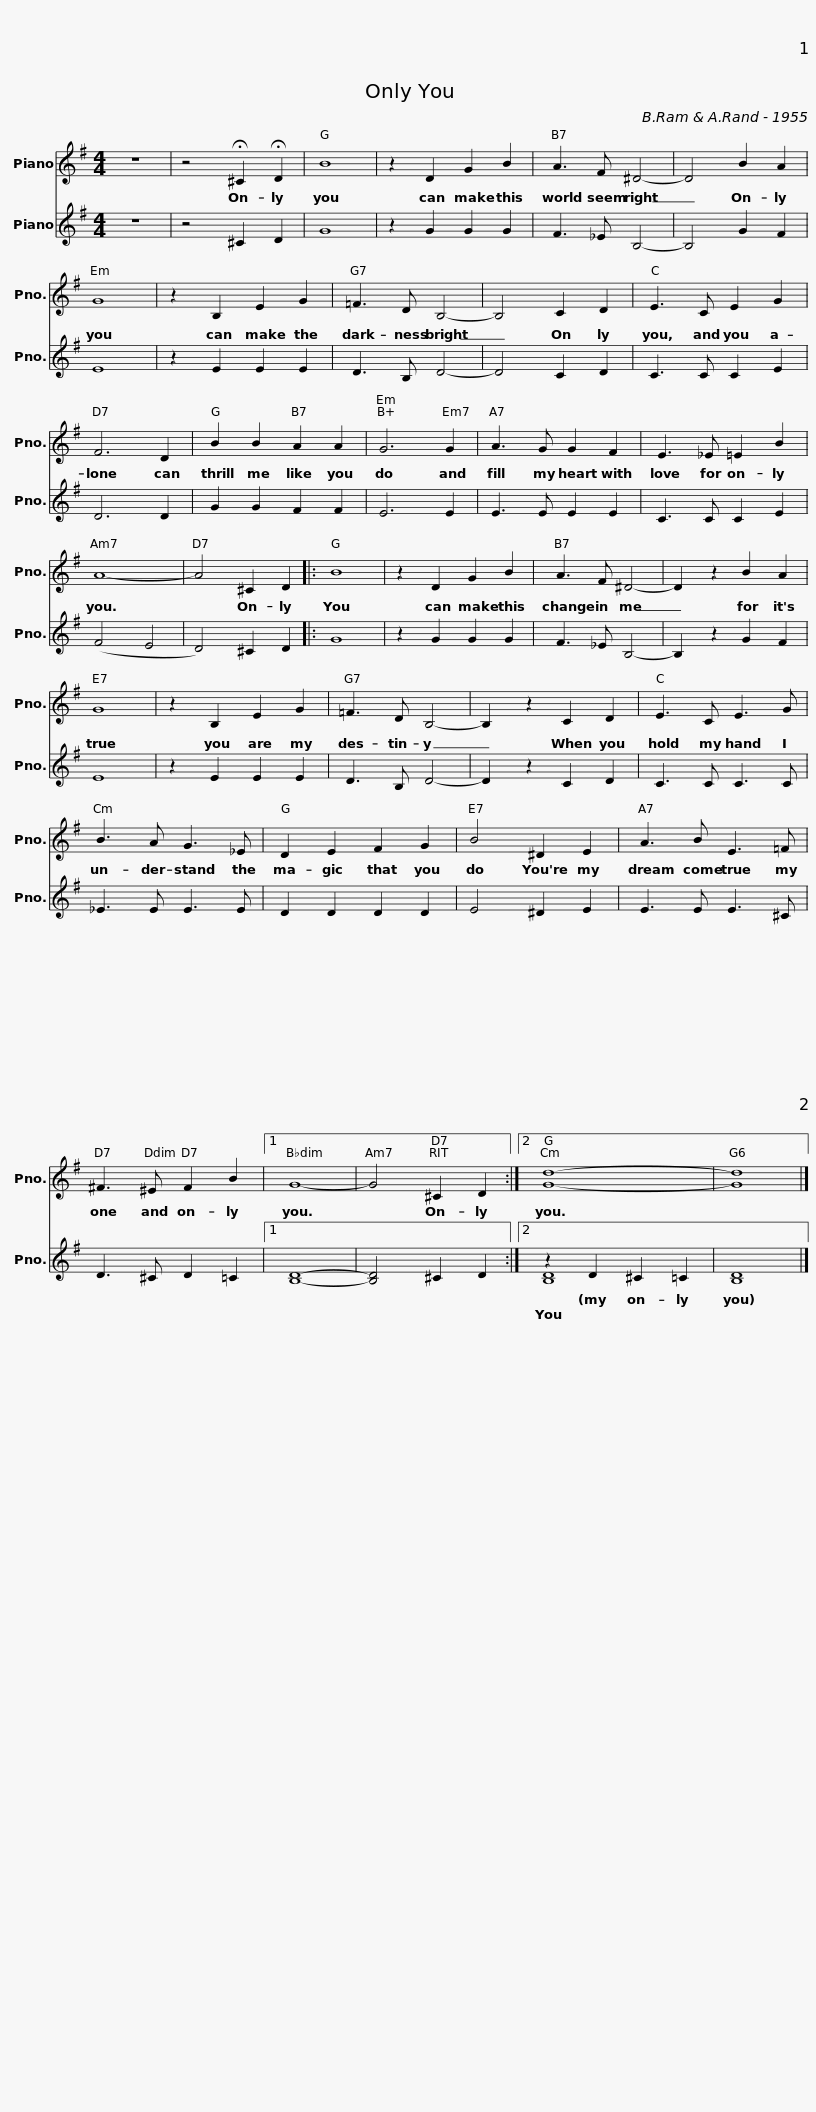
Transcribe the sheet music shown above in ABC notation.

X:1
%%score 1 ( 2 3 4 )
L:1/8
M:4/4
I:linebreak $
K:G
V:1 treble
V:2 treble
V:3 treble
V:4 treble
V:1
 z8 | z4 !fermata!^C2 !fermata!D2 | B8 | z2 D2 G2 B2 | A3 F ^D4- | %5
 D4 B2 A2 | G8 |$ z2 B,2 E2 G2 | =F3 D B,4- | B,4 C2 D2 | %10
 E3 C E2 G2 | F6 D2 |$ B2 B2 A2 A2 | G6 G2 | A3 G G2 F2 | %15
 E3 _E =E2 B2 | A8- | A4 ^C2 D2 |:$ B8 | z2 D2 G2 B2 | %20
 A3 F ^D4- | D2 z2 B2 A2 | G8 | z2 B,2 E2 G2 |$ =F3 D B,4- | %25
 B,2 z2 C2 D2 | E3 C E3 G | B3 A G3 _E | D2 E2 F2 G2 |$ B4 ^D2 E2 | %30
 A3 B E3 =F | ^F3 ^E F2 B2 |1 G8- | G4 ^C2 D2 :|2$ [Gd]8- | %35
 [Gd]8 |] %36
V:2
 z8 | z4 ^C2 D2 | G8 | z2 G2 G2 G2 | F3 _E B,4- | %5
 B,4 G2 F2 | E8 |$ z2 E2 E2 E2 | D3 B, D4- | D4 C2 D2 | %10
 C3 C C2 E2 | D6 D2 |$ G2 G2 F2 F2 | E6 E2 | E3 E E2 E2 | %15
 C3 C C2 E2 | (F4 E4 | D4) ^C2 D2 |:$ G8 | z2 G2 G2 G2 | %20
 F3 _E B,4- | B,2 z2 G2 F2 | E8 | z2 E2 E2 E2 |$ D3 B, D4- | %25
 D2 z2 C2 D2 | C3 C C3 C | _E3 E E3 E | D2 D2 D2 D2 |$ E4 ^D2 E2 | %30
 E3 E E3 ^C | D3 ^C D2 =C2 |1 [B,D]8- | [B,D]4 ^C2 D2 :|2$ z2 D2 ^C2 =C2 | %35
 [B,D]8 |] %36
V:3
 x8 | x8 | x8 | x8 | x8 | %5
 x8 | x8 |$ x8 | x8 | x8 | %10
 x8 | x8 |$ x8 | x8 | x8 | %15
 x8 | x8 | x8 |:$ x8 | x8 | %20
 x8 | x8 | x8 | x8 |$ x8 | %25
 x8 | x8 | x8 | x8 |$ x8 | %30
 x8 | x8 |1 x8 | x8 :|2$ B,8 | %35
 x8 |] %36
V:4
 x8 | x8 | x8 | x8 | x8 | %5
 x8 | x8 |$ x8 | x8 | x8 | %10
 x8 | x8 |$ x8 | x8 | x8 | %15
 x8 | x8 | x8 |:$ x8 | x8 | %20
 x8 | x8 | x8 | x8 |$ x8 | %25
 x8 | x8 | x8 | x8 |$ x8 | %30
 x8 | x8 |1 x8 | x8 :|2$ D8 | %35
 x8 |] %36
